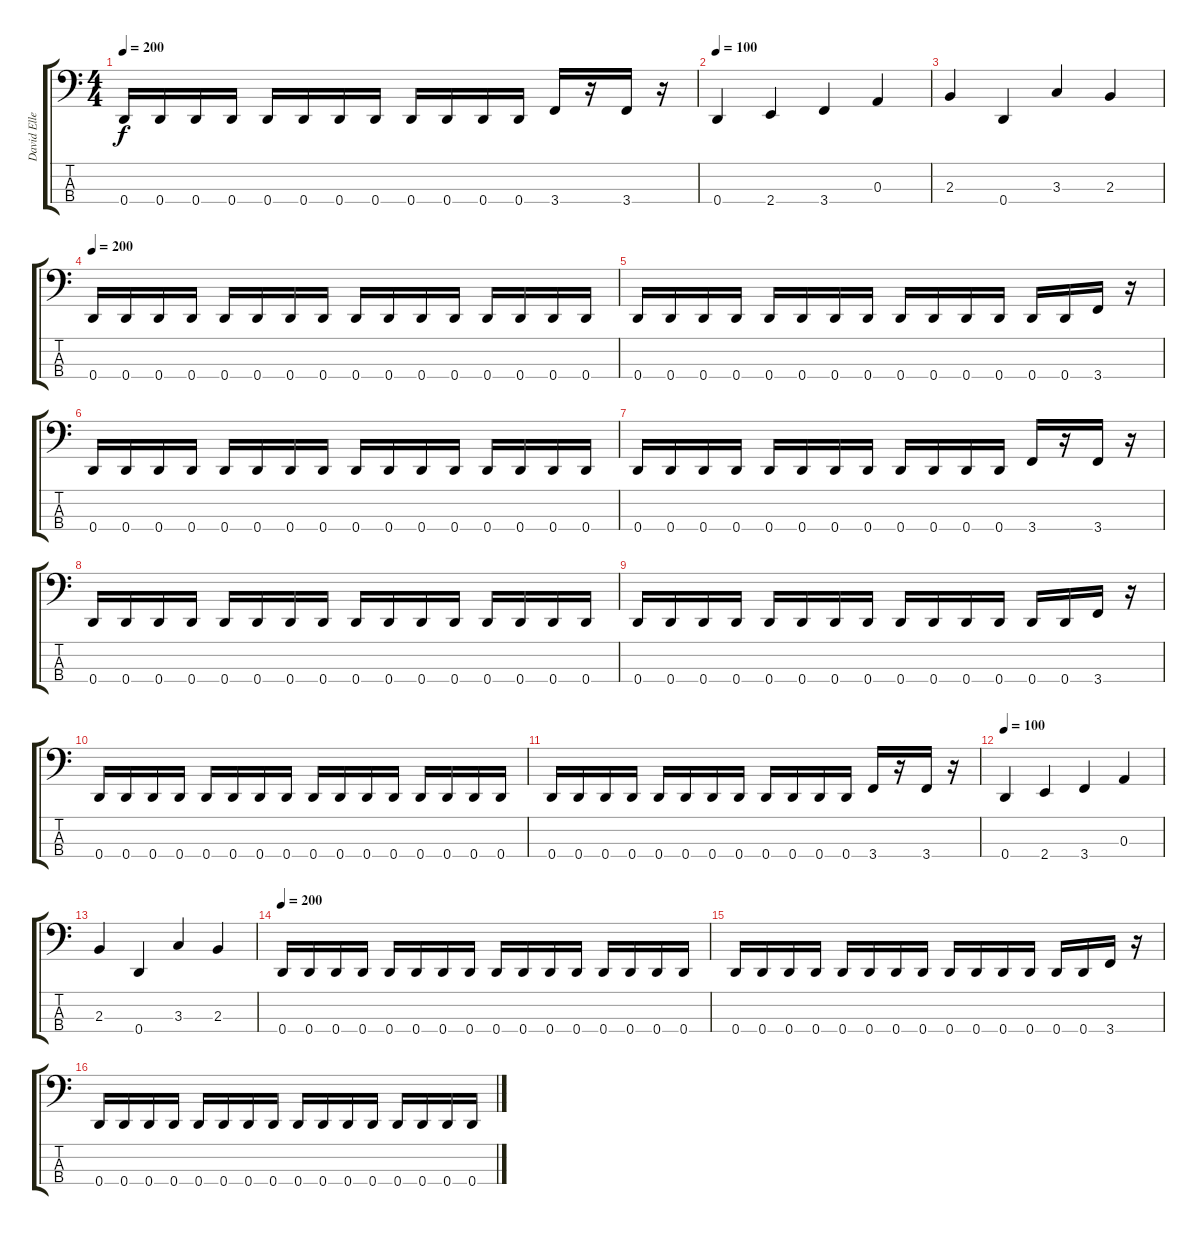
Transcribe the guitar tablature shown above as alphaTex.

\track ("David Ellefson" "David Elle") {instrument electricbasspick}
\staff {score tabs}
\tuning (G2 D2 A1 D1) {hide}
\ts (4 4)
\tempo 200
\clef f4
\ks c
0.4.16{dy f} 0.4.16 0.4.16 0.4.16 0.4.16 0.4.16 0.4.16 0.4.16 0.4.16 0.4.16 0.4.16 0.4.16 3.4.16 r.16 3.4.16 r.16 |
\tempo 100
0.4.4 2.4.4 3.4.4 0.3.4 |
2.3.4 0.4.4 3.3.4 2.3.4 |
\tempo 200
0.4.16 0.4.16 0.4.16 0.4.16 0.4.16 0.4.16 0.4.16 0.4.16 0.4.16 0.4.16 0.4.16 0.4.16 0.4.16 0.4.16 0.4.16 0.4.16 |
0.4.16 0.4.16 0.4.16 0.4.16 0.4.16 0.4.16 0.4.16 0.4.16 0.4.16 0.4.16 0.4.16 0.4.16 0.4.16 0.4.16 3.4.16 r.16 |
0.4.16 0.4.16 0.4.16 0.4.16 0.4.16 0.4.16 0.4.16 0.4.16 0.4.16 0.4.16 0.4.16 0.4.16 0.4.16 0.4.16 0.4.16 0.4.16 |
0.4.16 0.4.16 0.4.16 0.4.16 0.4.16 0.4.16 0.4.16 0.4.16 0.4.16 0.4.16 0.4.16 0.4.16 3.4.16 r.16 3.4.16 r.16 |
0.4.16 0.4.16 0.4.16 0.4.16 0.4.16 0.4.16 0.4.16 0.4.16 0.4.16 0.4.16 0.4.16 0.4.16 0.4.16 0.4.16 0.4.16 0.4.16 |
0.4.16 0.4.16 0.4.16 0.4.16 0.4.16 0.4.16 0.4.16 0.4.16 0.4.16 0.4.16 0.4.16 0.4.16 0.4.16 0.4.16 3.4.16 r.16 |
0.4.16 0.4.16 0.4.16 0.4.16 0.4.16 0.4.16 0.4.16 0.4.16 0.4.16 0.4.16 0.4.16 0.4.16 0.4.16 0.4.16 0.4.16 0.4.16 |
0.4.16 0.4.16 0.4.16 0.4.16 0.4.16 0.4.16 0.4.16 0.4.16 0.4.16 0.4.16 0.4.16 0.4.16 3.4.16 r.16 3.4.16 r.16 |
\tempo 100
0.4.4 2.4.4 3.4.4 0.3.4 |
2.3.4 0.4.4 3.3.4 2.3.4 |
\tempo 200
0.4.16 0.4.16 0.4.16 0.4.16 0.4.16 0.4.16 0.4.16 0.4.16 0.4.16 0.4.16 0.4.16 0.4.16 0.4.16 0.4.16 0.4.16 0.4.16 |
0.4.16 0.4.16 0.4.16 0.4.16 0.4.16 0.4.16 0.4.16 0.4.16 0.4.16 0.4.16 0.4.16 0.4.16 0.4.16 0.4.16 3.4.16 r.16 |
0.4.16 0.4.16 0.4.16 0.4.16 0.4.16 0.4.16 0.4.16 0.4.16 0.4.16 0.4.16 0.4.16 0.4.16 0.4.16 0.4.16 0.4.16 0.4.16
